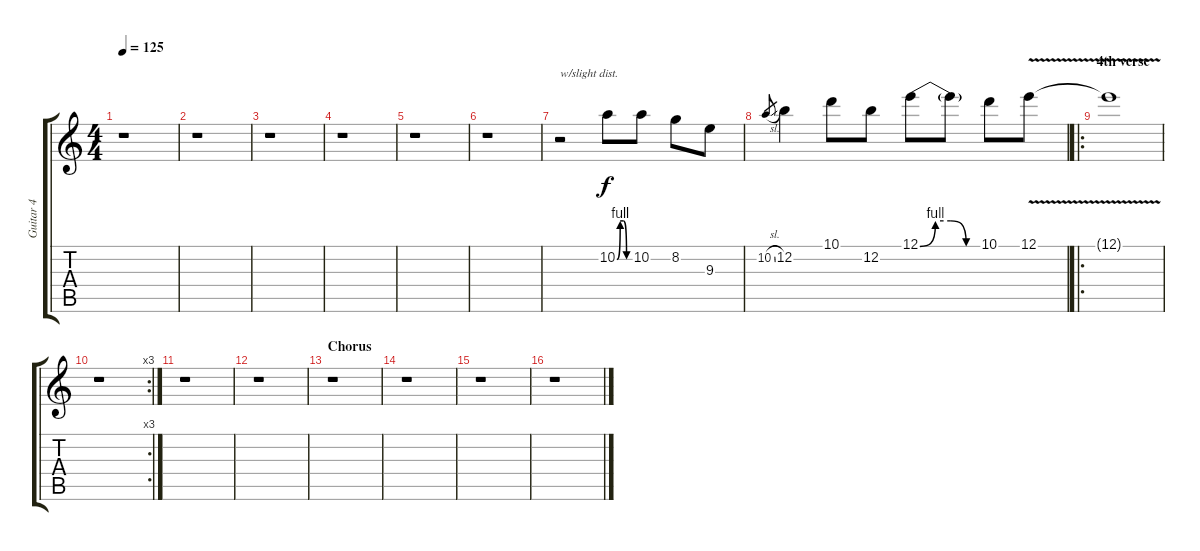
\track ("Guitar 4" "Guitar 4") {instrument overdrivenguitar}
\staff {score tabs}
\tuning (E4 B3 G3 D3 A2 E2) {hide}
\ts (4 4)
\tempo 125
\clef g2
\ks c
r.1{dy f} |
r.1 |
r.1 |
r.1 |
r.1 |
r.1 |
r.2{txt "w/slight dist."} 10.2{be (custom 0 0 15 4 30 4 45 0 60 0)}.8 10.2.8 8.2.8 9.3.8 |
10.2{sl}.8{gr} 12.2.4 10.1.8 12.2.8 12.1{be (custom 0 0 15 4 30 4 45 0 60 0)}.8 12.1{t}.8 10.1.8 12.1{v}.8 |
\ro
\section ("" "4th verse")
12.1{t}.1 |
\rc 3
r.1 |
r.1 |
r.1 |
\section ("" "Chorus")
r.1 |
r.1 |
r.1 |
r.1
